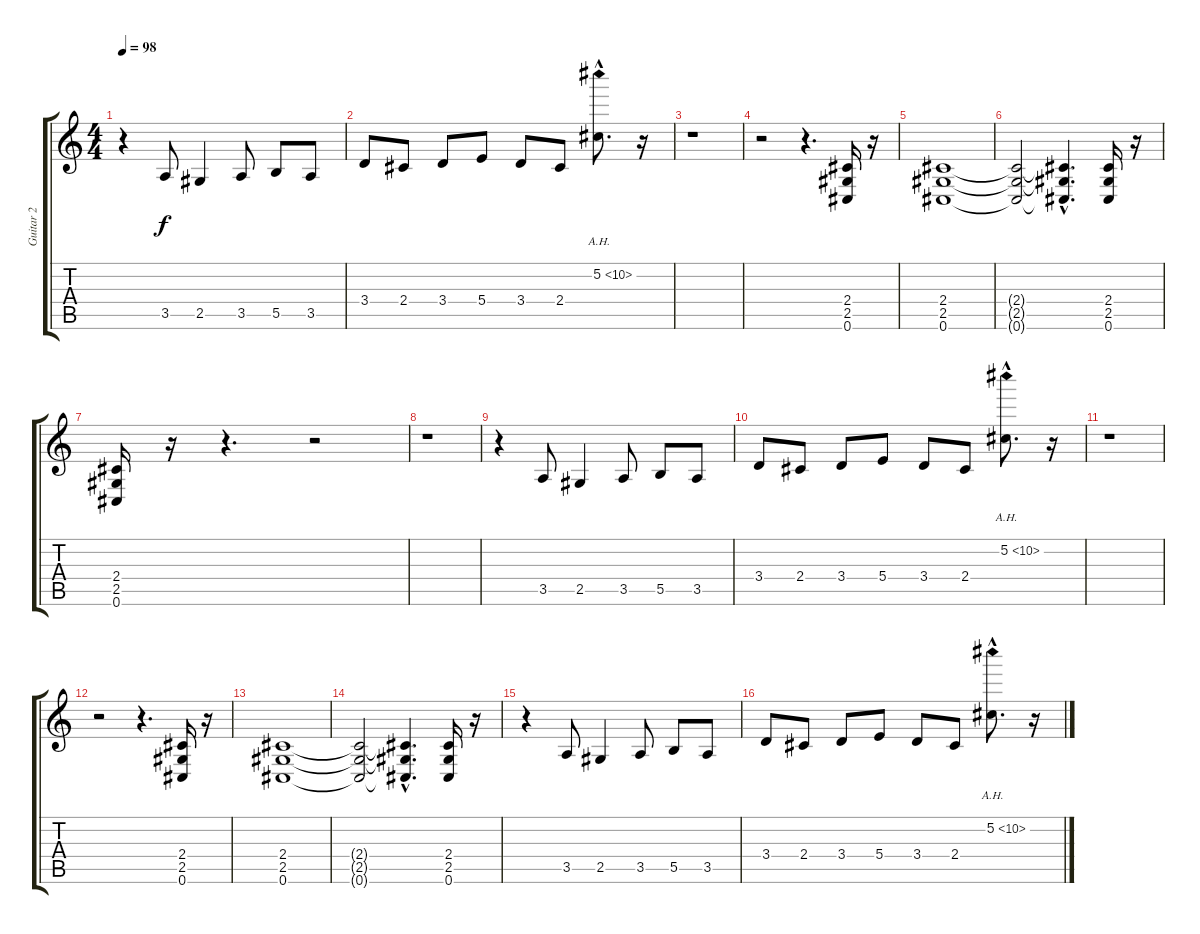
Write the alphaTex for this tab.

\track ("Guitar 2" "Guitar 2") {instrument overdrivenguitar}
\staff {score tabs}
\tuning (Db4 Ab3 E3 B2 Gb2 Db2) {hide}
\ts (4 4)
\tempo 98
\clef g2
\ks c
r.4{dy f} 3.5.8{volume 16} 2.5.4 3.5.8 5.5.8 3.5.8 |
3.4.8 2.4.8 3.4.8 5.4.8 3.4.8 2.4.8 5.2{ah 5 hac}.8{d} r.16 |
r.1 |
r.2 r.4{d} (2.4 2.5 0.6).16 r.16 |
(2.4 2.5 0.6).1 |
(2.4{t} 2.5{t} 0.6{t}).2 (2.4{hac t} 2.5{hac t} 0.6{hac t}).4{d} (2.4 2.5 0.6).16 r.16 |
(2.4 2.5 0.6).16 r.16 r.4{d} r.2 |
r.1 |
r.4 3.5.8{volume 16} 2.5.4 3.5.8 5.5.8 3.5.8 |
3.4.8 2.4.8 3.4.8 5.4.8 3.4.8 2.4.8 5.2{ah 5 hac}.8{d} r.16 |
r.1 |
r.2 r.4{d} (2.4 2.5 0.6).16 r.16 |
(2.4 2.5 0.6).1 |
(2.4{t} 2.5{t} 0.6{t}).2 (2.4{hac t} 2.5{hac t} 0.6{hac t}).4{d} (2.4 2.5 0.6).16 r.16 |
r.4 3.5.8{volume 16} 2.5.4 3.5.8 5.5.8 3.5.8 |
3.4.8 2.4.8 3.4.8 5.4.8 3.4.8 2.4.8 5.2{ah 5 hac}.8{d} r.16
